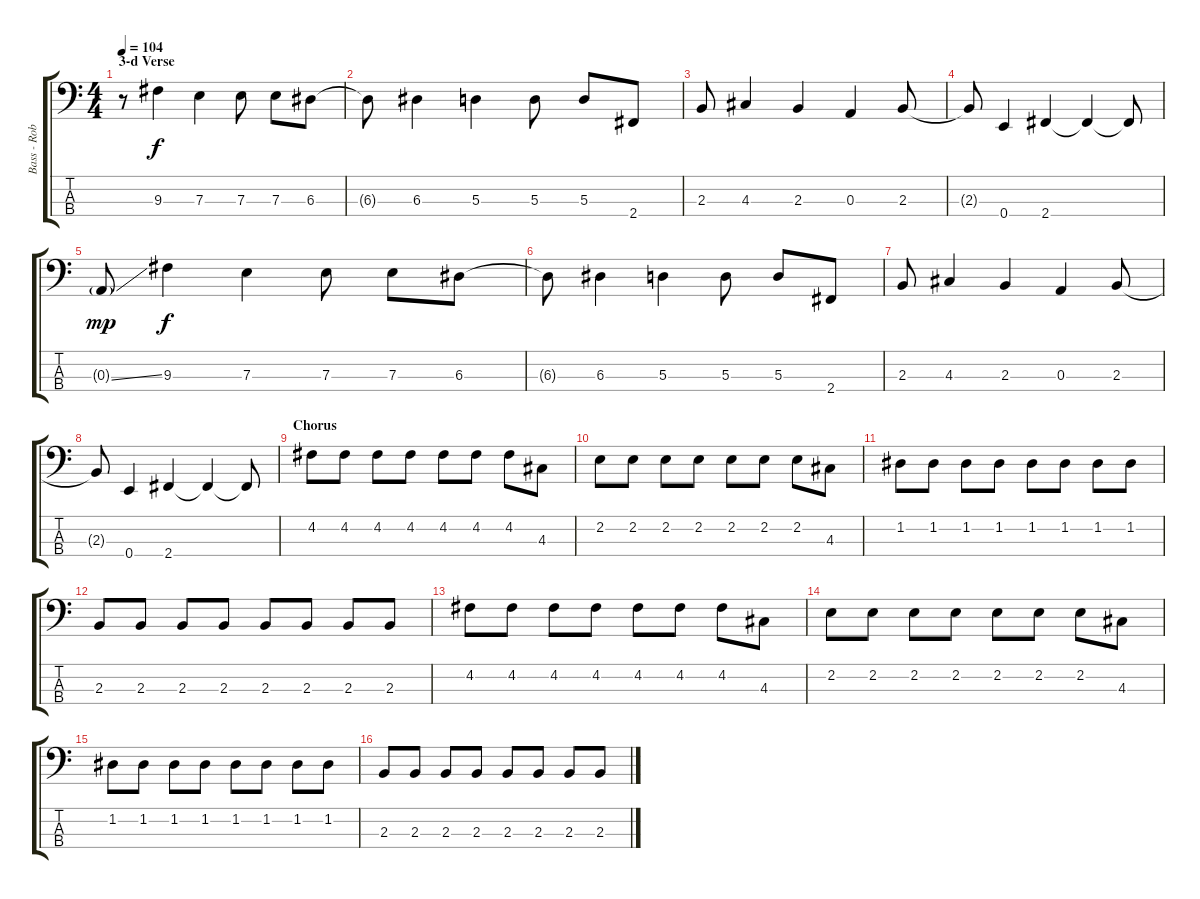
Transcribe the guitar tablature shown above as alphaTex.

\track ("Bass - Robert Turner" "Bass - Rob") {instrument electricbasspick}
\staff {score tabs}
\tuning (G2 D2 A1 E1) {hide}
\ts (4 4)
\section ("" "3-d Verse")
\tempo 104
\clef f4
\ks c
r.8{dy f} 9.3.4 7.3.4 7.3.8 7.3.8 6.3.8 |
6.3{t}.8 6.3.4 5.3.4 5.3.8 5.3.8 2.4.8 |
2.3.8 4.3.4 2.3.4 0.3.4 2.3.8 |
2.3{t}.8 0.4.4 2.4.4 2.4{t}.4 2.4{t}.8 |
0.3{ss g}.8{dy mp} 9.3.4{dy f} 7.3.4 7.3.8 7.3.8 6.3.8 |
6.3{t}.8 6.3.4 5.3.4 5.3.8 5.3.8 2.4.8 |
2.3.8 4.3.4 2.3.4 0.3.4 2.3.8 |
2.3{t}.8 0.4.4 2.4.4 2.4{t}.4 2.4{t}.8 |
\section ("" "Chorus")
4.2.8 4.2.8 4.2.8 4.2.8 4.2.8 4.2.8 4.2.8 4.3.8 |
2.2.8 2.2.8 2.2.8 2.2.8 2.2.8 2.2.8 2.2.8 4.3.8 |
1.2.8 1.2.8 1.2.8 1.2.8 1.2.8 1.2.8 1.2.8 1.2.8 |
2.3.8 2.3.8 2.3.8 2.3.8 2.3.8 2.3.8 2.3.8 2.3.8 |
4.2.8 4.2.8 4.2.8 4.2.8 4.2.8 4.2.8 4.2.8 4.3.8 |
2.2.8 2.2.8 2.2.8 2.2.8 2.2.8 2.2.8 2.2.8 4.3.8 |
1.2.8 1.2.8 1.2.8 1.2.8 1.2.8 1.2.8 1.2.8 1.2.8 |
2.3.8 2.3.8 2.3.8 2.3.8 2.3.8 2.3.8 2.3.8 2.3.8
